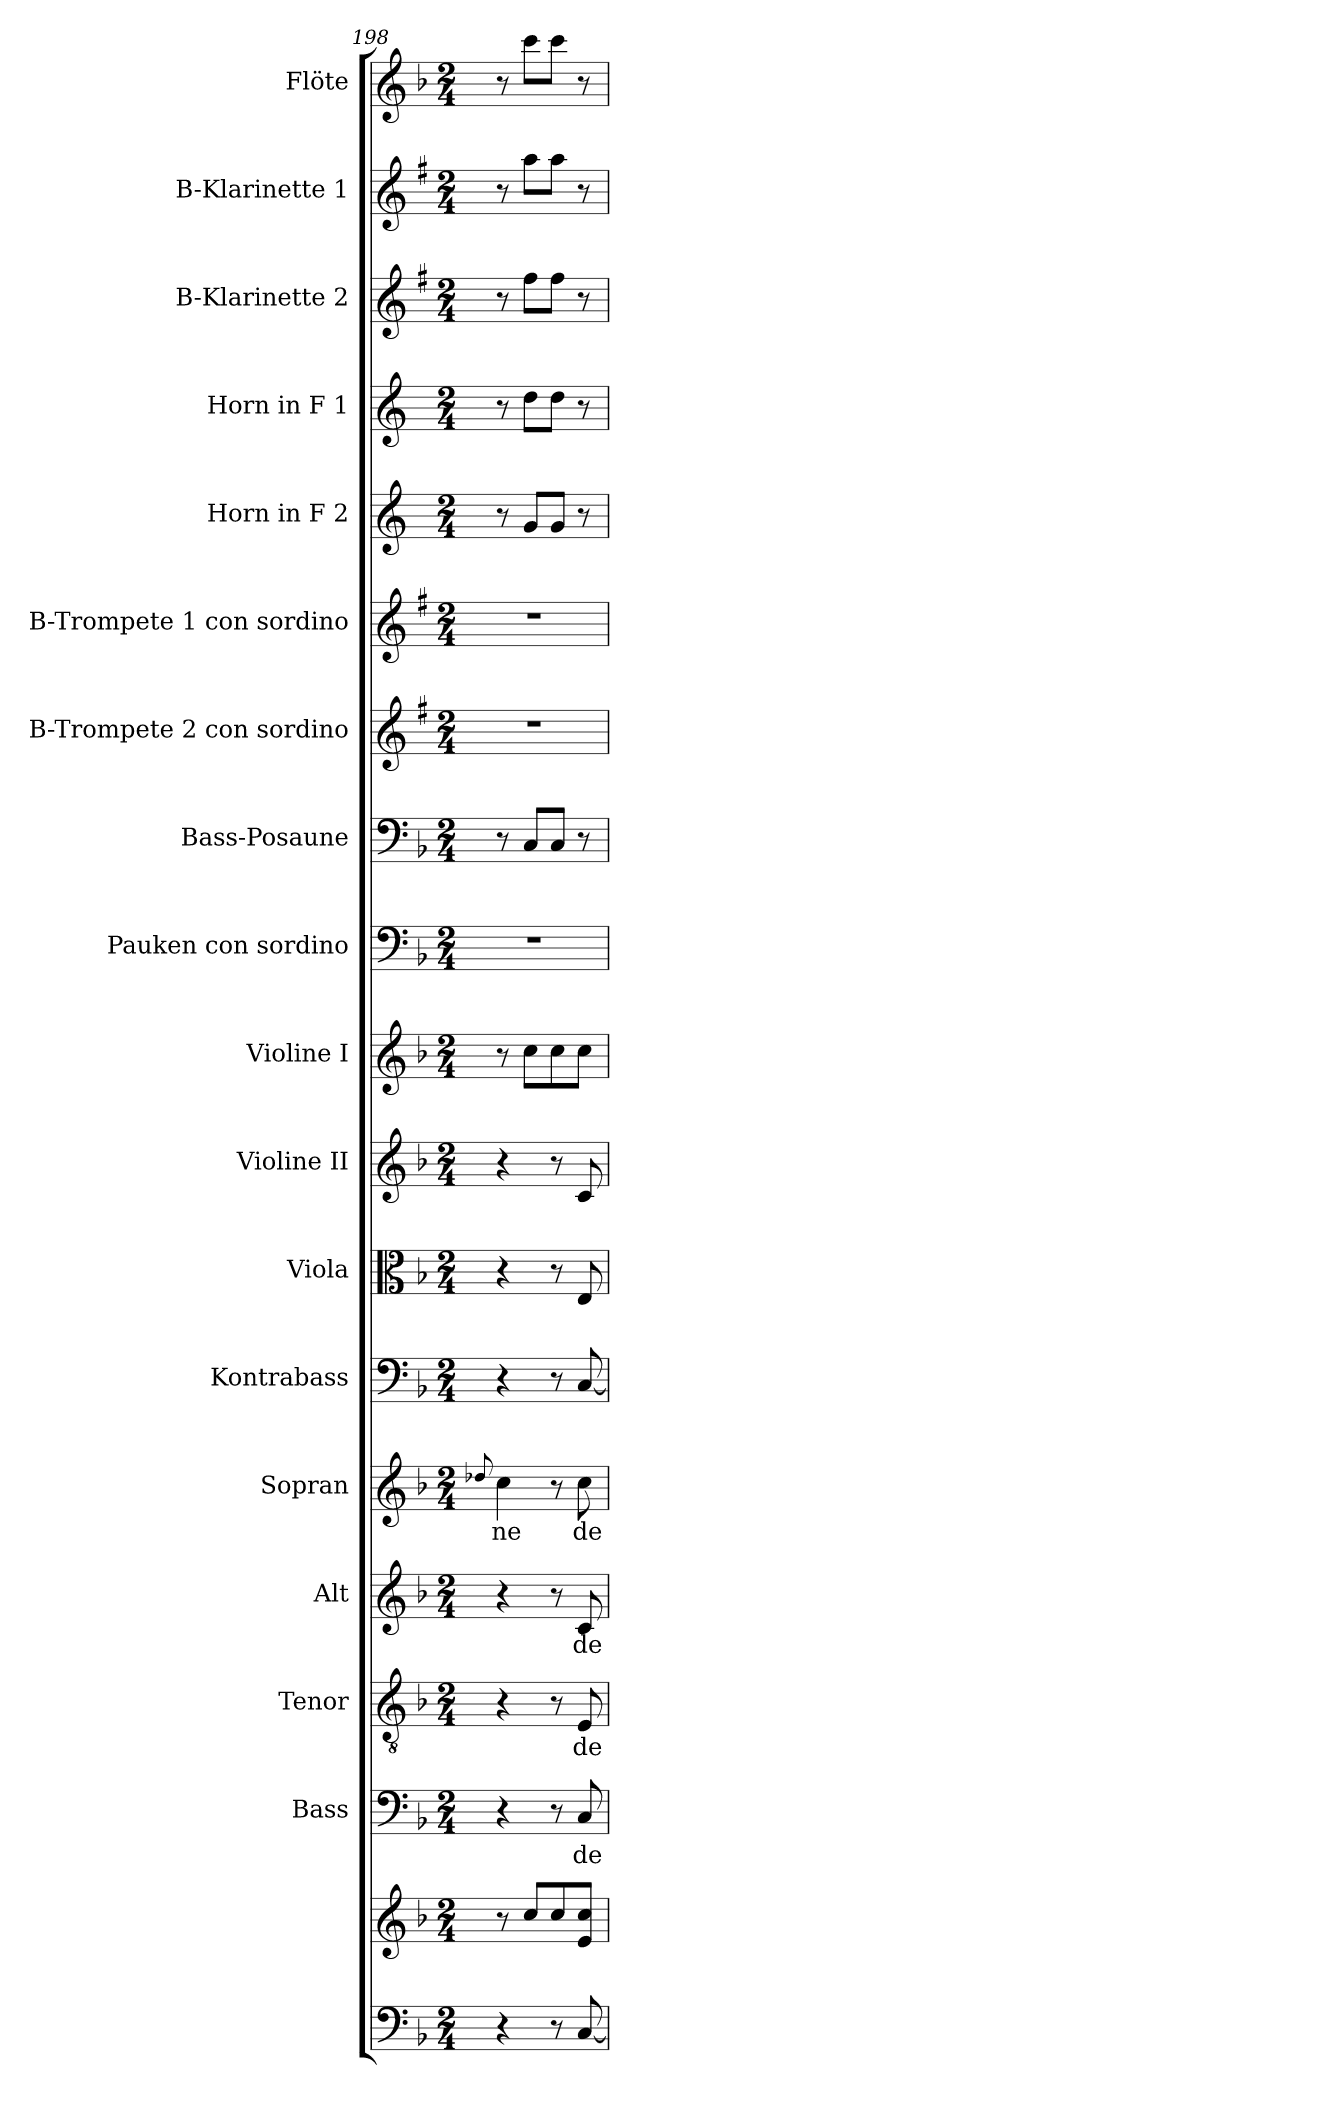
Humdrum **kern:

**kern	**kern	**kern	**text	**kern	**text	**kern	**text	**kern	**text	**kern	**kern	**kern	**kern	**kern	**kern	**kern	**kern	**kern	**kern	**kern	**kern	**kern
*part18	*part18	*part17	*part17	*part16	*part16	*part15	*part15	*part14	*part14	*part13	*part12	*part11	*part10	*part9	*part8	*part7	*part6	*part5	*part4	*part3	*part2	*part1
*staff19	*staff18	*staff17	*staff17	*staff16	*staff16	*staff15	*staff15	*staff14	*staff14	*staff13	*staff12	*staff11	*staff10	*staff9	*staff8	*staff7	*staff6	*staff5	*staff4	*staff3	*staff2	*staff1
*	*	*I"Bass	*	*I"Tenor	*	*I"Alt	*	*I"Sopran	*	*I"Kontrabass	*I"Viola	*I"Violine II	*I"Violine I	*I"Pauken con sordino	*I"Bass-Posaune	*I"B-Trompete 2 con sordino	*I"B-Trompete 1 con sordino	*I"Horn in F 2	*I"Horn in F 1	*I"B-Klarinette 2	*I"B-Klarinette 1	*I"Flöte
*	*	*I'B.	*	*I'T.	*	*I'A.	*	*I'S.	*	*I'Kb.	*I'Vla.	*I'Vl. II	*I'Vl. I	*I'Pk.	*I'B. Pos.	*I'B Trp. 2	*I'B Trp. 1	*	*	*I'B Kl. 2	*I'B Kl. 1	*I'Fl.
*clefF4	*clefG2	*clefF4	*	*clefGv2	*	*clefG2	*	*clefG2	*	*clefF4	*clefC3	*clefG2	*clefG2	*clefF4	*clefF4	*clefG2	*clefG2	*clefG2	*clefG2	*clefG2	*clefG2	*clefG2
*	*	*	*	*	*	*	*	*	*	*ITrd7c12	*	*	*	*	*	*ITrd1c2	*ITrd1c2	*ITrd4c7	*ITrd4c7	*ITrd1c2	*ITrd1c2	*
*k[b-]	*k[b-]	*k[b-]	*	*k[b-]	*	*k[b-]	*	*k[b-]	*	*k[b-]	*k[b-]	*k[b-]	*k[b-]	*k[b-]	*k[b-]	*k[b-]	*k[b-]	*k[b-]	*k[b-]	*k[b-]	*k[b-]	*k[b-]
*F:	*F:	*F:	*	*F:	*	*F:	*	*F:	*	*F:	*F:	*F:	*F:	*F:	*F:	*F:	*F:	*F:	*F:	*F:	*F:	*F:
*M2/4	*M2/4	*M2/4	*	*M2/4	*	*M2/4	*	*M2/4	*	*M2/4	*M2/4	*M2/4	*M2/4	*M2/4	*M2/4	*M2/4	*M2/4	*M2/4	*M2/4	*M2/4	*M2/4	*M2/4
=198	=198	=198	=198	=198	=198	=198	=198	=198	=198	=198	=198	=198	=198	=198	=198	=198	=198	=198	=198	=198	=198	=198
.	.	.	.	.	.	.	.	8qqdd-X/	.	.	.	.	.	.	.	.	.	.	.	.	.	.
!	!	!	!	!	!	!	!	!	!LO:LY:b	!	!	!	!	!	!	!	!	!	!	!	!	!
4r	8r	4r	.	4r	.	4r	.	4cc\	-ne	4r	4r	4r	8r	2r	8r	2r	2r	8r	8r	8r	8r	8r
.	8cc/L	.	.	.	.	.	.	.	.	.	.	.	8cc\L	.	8C/L	.	.	8c/L	8g\L	8ee\L	8gg\L	8ccc\L
8r	8cc/	8r	.	8r	.	8r	.	8r	.	8r	8r	8r	8cc\	.	8C/J	.	.	8c/J	8g\J	8ee\J	8gg\J	8ccc\J
!	!	!	!LO:LY:b	!	!LO:LY:b	!	!LO:LY:b	!	!LO:LY:b	!	!	!	!	!	!	!	!	!	!	!	!	!
[8C/	8e/ 8cc/J	8C/	de	8E/	de	8c/	de	8cc\	de	[8CC/	8E/	8c/	8cc\J	.	8r	.	.	8r	8r	8r	8r	8r
=	=	=	=	=	=	=	=	=	=	=	=	=	=	=	=	=	=	=	=	=	=	=
*-	*-	*-	*-	*-	*-	*-	*-	*-	*-	*-	*-	*-	*-	*-	*-	*-	*-	*-	*-	*-	*-	*-
